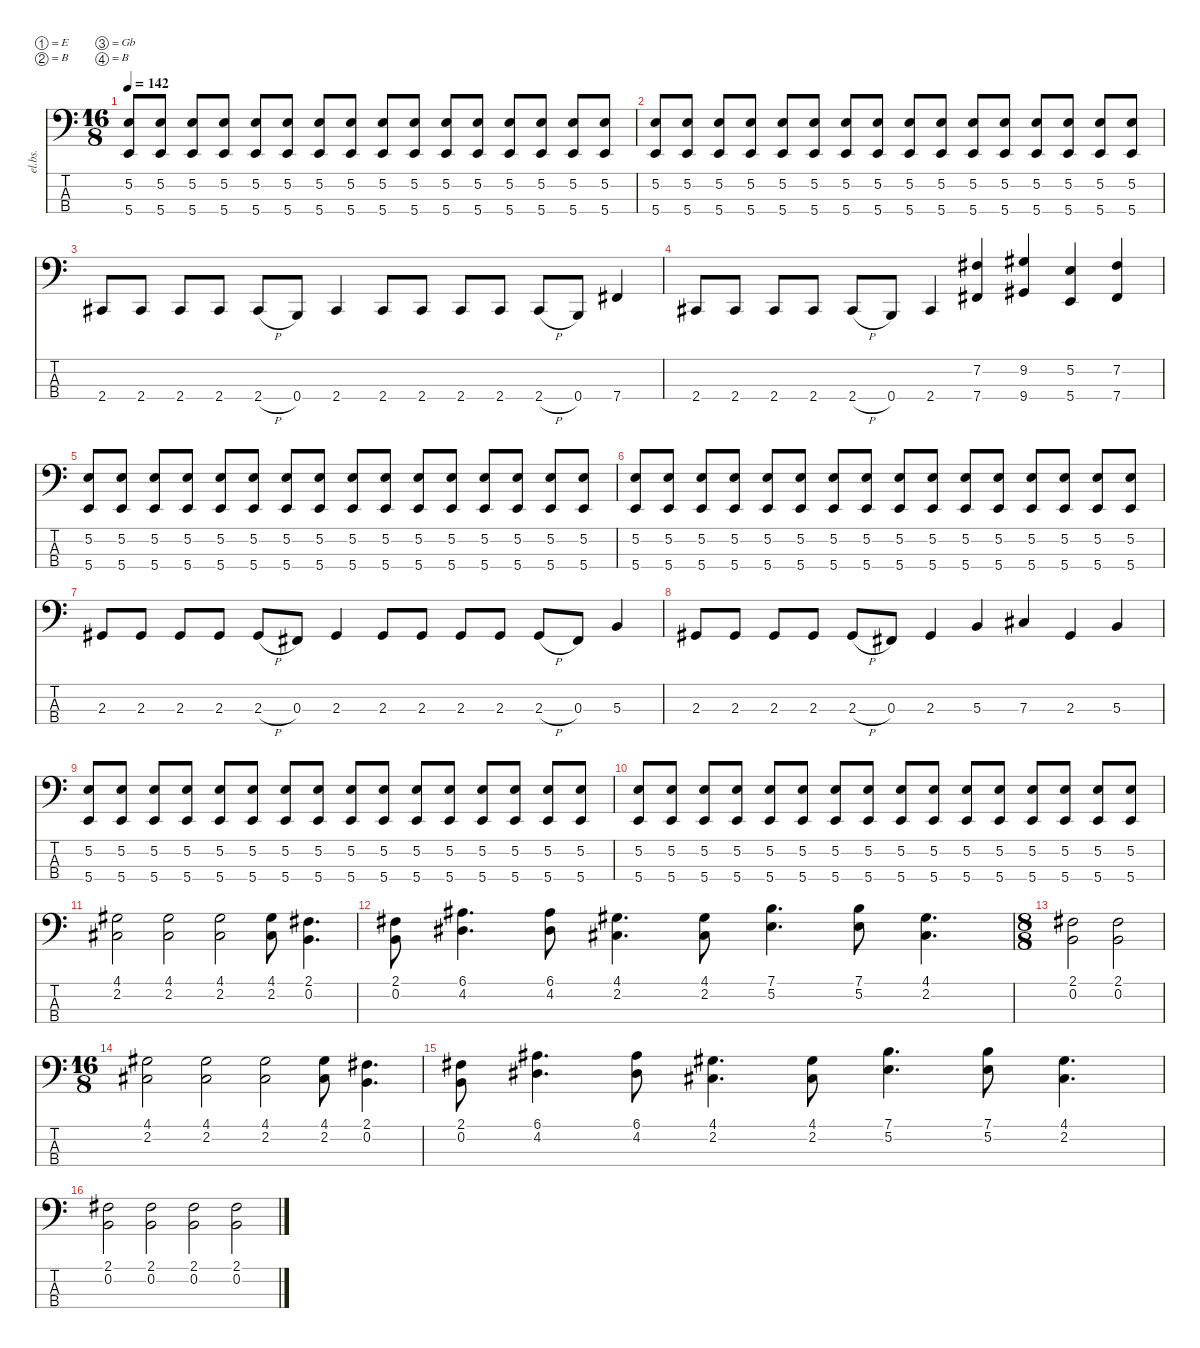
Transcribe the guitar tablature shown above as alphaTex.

\defaultSystemsLayout 4
\hideDynamics
\bracketExtendMode nobrackets
\otherSystemsTrackNameOrientation horizontal
\track ("Bass" "el.bs.") {instrument electricbassfinger}
\staff {score tabs}
\tuning (E2 B1 Gb1 B0)
\ts (16 8)
\tempo 142
\clef f4
\ks c
(5.2 5.4).8{dy f beam Up} (5.2 5.4).8{beam Up} (5.2 5.4).8{beam Up} (5.2 5.4).8{beam Up} (5.2 5.4).8{beam Up} (5.2 5.4).8{beam Up} (5.2 5.4).8{beam Up} (5.2 5.4).8{beam Up} (5.2 5.4).8{beam Up} (5.2 5.4).8{beam Up} (5.2 5.4).8{beam Up} (5.2 5.4).8{beam Up} (5.2 5.4).8{beam Up} (5.2 5.4).8{beam Up} (5.2 5.4).8{beam Up} (5.2 5.4).8{beam Up} |
(5.2 5.4).8{beam Up} (5.2 5.4).8{beam Up} (5.2 5.4).8{beam Up} (5.2 5.4).8{beam Up} (5.2 5.4).8{beam Up} (5.2 5.4).8{beam Up} (5.2 5.4).8{beam Up} (5.2 5.4).8{beam Up} (5.2 5.4).8{beam Up} (5.2 5.4).8{beam Up} (5.2 5.4).8{beam Up} (5.2 5.4).8{beam Up} (5.2 5.4).8{beam Up} (5.2 5.4).8{beam Up} (5.2 5.4).8{beam Up} (5.2 5.4).8{beam Up} |
2.4{acc #}.8{beam Up} 2.4{acc #}.8{beam Up} 2.4{acc #}.8{beam Up} 2.4{acc #}.8{beam Up} 2.4{h acc #}.8{beam Up} 0.4.8{beam Up} 2.4{acc #}.4{beam Up} 2.4{acc #}.8{beam Up} 2.4{acc #}.8{beam Up} 2.4{acc #}.8{beam Up} 2.4{acc #}.8{beam Up} 2.4{h acc #}.8{beam Up} 0.4.8{beam Up} 7.4{acc #}.4{beam Up} |
2.4{acc #}.8{beam Up} 2.4{acc #}.8{beam Up} 2.4{acc #}.8{beam Up} 2.4{acc #}.8{beam Up} 2.4{h acc #}.8{beam Up} 0.4.8{beam Up} 2.4{acc #}.4{beam Up} (7.2{acc #} 7.4{acc #}).4{beam Up} (9.2{acc #} 9.4{acc #}).4{beam Up} (5.2 5.4).4{beam Up} (7.2{acc #} 7.4{acc #}).4{beam Up} |
(5.2 5.4).8{beam Up} (5.2 5.4).8{beam Up} (5.2 5.4).8{beam Up} (5.2 5.4).8{beam Up} (5.2 5.4).8{beam Up} (5.2 5.4).8{beam Up} (5.2 5.4).8{beam Up} (5.2 5.4).8{beam Up} (5.2 5.4).8{beam Up} (5.2 5.4).8{beam Up} (5.2 5.4).8{beam Up} (5.2 5.4).8{beam Up} (5.2 5.4).8{beam Up} (5.2 5.4).8{beam Up} (5.2 5.4).8{beam Up} (5.2 5.4).8{beam Up} |
(5.2 5.4).8{beam Up} (5.2 5.4).8{beam Up} (5.2 5.4).8{beam Up} (5.2 5.4).8{beam Up} (5.2 5.4).8{beam Up} (5.2 5.4).8{beam Up} (5.2 5.4).8{beam Up} (5.2 5.4).8{beam Up} (5.2 5.4).8{beam Up} (5.2 5.4).8{beam Up} (5.2 5.4).8{beam Up} (5.2 5.4).8{beam Up} (5.2 5.4).8{beam Up} (5.2 5.4).8{beam Up} (5.2 5.4).8{beam Up} (5.2 5.4).8{beam Up} |
2.3{acc #}.8{beam Up} 2.3{acc #}.8{beam Up} 2.3{acc #}.8{beam Up} 2.3{acc #}.8{beam Up} 2.3{h acc #}.8{beam Up} 0.3{acc #}.8{beam Up} 2.3{acc #}.4{beam Up} 2.3{acc #}.8{beam Up} 2.3{acc #}.8{beam Up} 2.3{acc #}.8{beam Up} 2.3{acc #}.8{beam Up} 2.3{h acc #}.8{beam Up} 0.3{acc #}.8{beam Up} 5.3.4{beam Up} |
2.3{acc #}.8{beam Up} 2.3{acc #}.8{beam Up} 2.3{acc #}.8{beam Up} 2.3{acc #}.8{beam Up} 2.3{h acc #}.8{beam Up} 0.3{acc #}.8{beam Up} 2.3{acc #}.4{beam Up} 5.3.4{beam Up} 7.3{acc #}.4{beam Up} 2.3{acc #}.4{beam Up} 5.3.4{beam Up} |
(5.2 5.4).8{beam Up} (5.2 5.4).8{beam Up} (5.2 5.4).8{beam Up} (5.2 5.4).8{beam Up} (5.2 5.4).8{beam Up} (5.2 5.4).8{beam Up} (5.2 5.4).8{beam Up} (5.2 5.4).8{beam Up} (5.2 5.4).8{beam Up} (5.2 5.4).8{beam Up} (5.2 5.4).8{beam Up} (5.2 5.4).8{beam Up} (5.2 5.4).8{beam Up} (5.2 5.4).8{beam Up} (5.2 5.4).8{beam Up} (5.2 5.4).8{beam Up} |
(5.2 5.4).8{beam Up} (5.2 5.4).8{beam Up} (5.2 5.4).8{beam Up} (5.2 5.4).8{beam Up} (5.2 5.4).8{beam Up} (5.2 5.4).8{beam Up} (5.2 5.4).8{beam Up} (5.2 5.4).8{beam Up} (5.2 5.4).8{beam Up} (5.2 5.4).8{beam Up} (5.2 5.4).8{beam Up} (5.2 5.4).8{beam Up} (5.2 5.4).8{beam Up} (5.2 5.4).8{beam Up} (5.2 5.4).8{beam Up} (5.2 5.4).8{beam Up} |
(4.1{acc #} 2.2{acc #}).2{beam Down} (4.1{acc #} 2.2{acc #}).2{beam Down} (4.1{acc #} 2.2{acc #}).2{beam Down} (4.1{acc #} 2.2{acc #}).8{beam Down} (2.1{acc #} 0.2).4{d beam Down} |
(2.1{acc #} 0.2).8{beam Down} (6.1{acc #} 4.2{acc #}).4{d beam Down} (6.1{acc #} 4.2{acc #}).8{beam Down} (4.1{acc #} 2.2{acc #}).4{d beam Down} (4.1{acc #} 2.2{acc #}).8{beam Down} (7.1 5.2).4{d beam Down} (7.1 5.2).8{beam Down} (4.1{acc #} 2.2{acc #}).4{d beam Down} |
\ts (8 8)
\beaming (8 2 2 2 2)
(2.1{acc #} 0.2).2{beam Down} (2.1{acc #} 0.2).2{beam Down} |
\ts (16 8)
\beaming (8 16)
(4.1{acc #} 2.2{acc #}).2{beam Down} (4.1{acc #} 2.2{acc #}).2{beam Down} (4.1{acc #} 2.2{acc #}).2{beam Down} (4.1{acc #} 2.2{acc #}).8{beam Down} (2.1{acc #} 0.2).4{d beam Down} |
(2.1{acc #} 0.2).8{beam Down} (6.1{acc #} 4.2{acc #}).4{d beam Down} (6.1{acc #} 4.2{acc #}).8{beam Down} (4.1{acc #} 2.2{acc #}).4{d beam Down} (4.1{acc #} 2.2{acc #}).8{beam Down} (7.1 5.2).4{d beam Down} (7.1 5.2).8{beam Down} (4.1{acc #} 2.2{acc #}).4{d beam Down} |
(2.1{acc #} 0.2).2{beam Down} (2.1{acc #} 0.2).2{beam Down} (2.1{acc #} 0.2).2{beam Down} (2.1{acc #} 0.2).2{beam Down}
